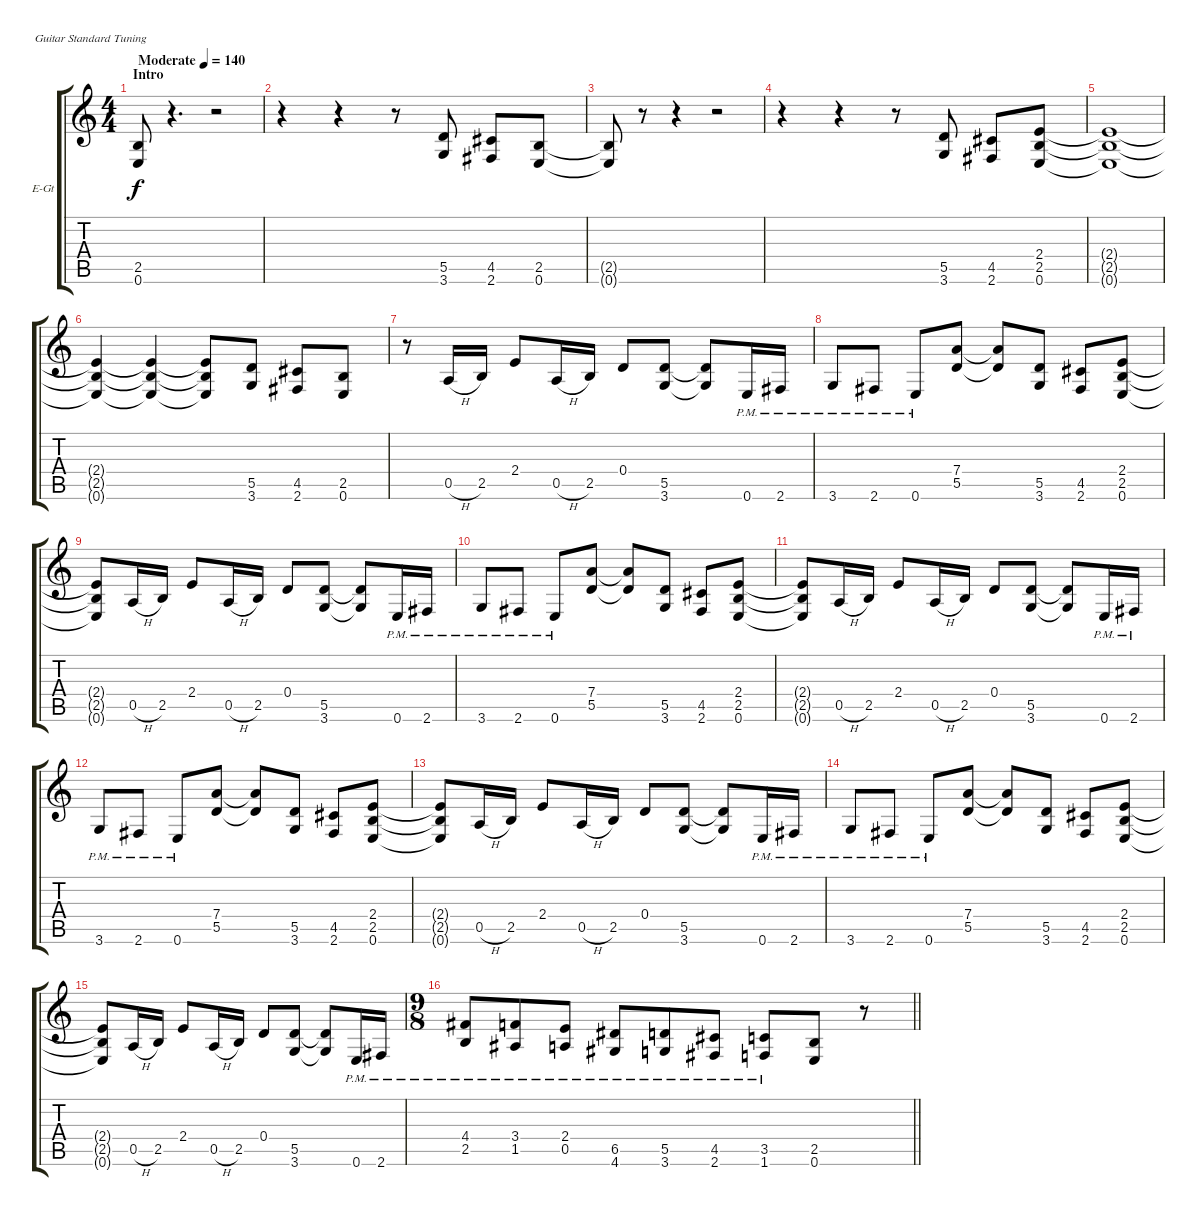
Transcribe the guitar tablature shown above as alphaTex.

\bracketExtendMode groupsimilarinstruments
\firstSystemTrackNameOrientation horizontal
\otherSystemsTrackNameOrientation horizontal
\track ("Broderick" "E-Gt") {instrument distortionguitar}
\staff {score tabs}
\tuning (E4 B3 G3 D3 A2 E2)
\ts (4 4)
\beaming (8 2 2 2 2)
\section ("" "Intro ")
\tempo (140 "Moderate")
\clef g2
\ks c
(2.5 0.6).8{dy f instrument distortionguitar} r.4{d} r.2 |
r.4 r.4 r.8 (5.5 3.6).8 (4.5 2.6).8 (2.5 0.6).8 |
(2.5{t} 0.6{t}).8 r.8 r.4 r.2 |
r.4 r.4 r.8 (5.5 3.6).8 (4.5 2.6).8 (2.4 2.5 0.6).8 |
(2.4{t} 2.5{t} 0.6{t}).1 |
(2.4{t} 2.5{t} 0.6{t}).4 (2.4{t} 2.5{t} 0.6{t}).4 (2.4{t} 2.5{t} 0.6{t}).8 (5.5 3.6).8 (4.5 2.6).8 (2.5 0.6).8 |
r.8 0.5{h}.16 2.5.16 2.4.8 0.5{h}.16 2.5.16 0.4.8 (5.5 3.6).8 (5.5{t} 3.6{t}).8 0.6{pm}.16 2.6{pm}.16 |
3.6{pm}.8 2.6{pm}.8 0.6{pm}.8 (7.4 5.5).8 (7.4{t} 5.5{t}).8 (5.5 3.6).8 (4.5 2.6).8 (2.4 2.5 0.6).8 |
(2.4{t} 2.5{t} 0.6{t}).8 0.5{h}.16 2.5.16 2.4.8 0.5{h}.16 2.5.16 0.4.8 (5.5 3.6).8 (5.5{t} 3.6{t}).8 0.6{pm}.16 2.6{pm}.16 |
3.6{pm}.8 2.6{pm}.8 0.6{pm}.8 (7.4 5.5).8 (7.4{t} 5.5{t}).8 (5.5 3.6).8 (4.5 2.6).8 (2.4 2.5 0.6).8 |
(2.4{t} 2.5{t} 0.6{t}).8 0.5{h}.16 2.5.16 2.4.8 0.5{h}.16 2.5.16 0.4.8 (5.5 3.6).8 (5.5{t} 3.6{t}).8 0.6{pm}.16 2.6{pm}.16 |
3.6{pm}.8 2.6{pm}.8 0.6{pm}.8 (7.4 5.5).8 (7.4{t} 5.5{t}).8 (5.5 3.6).8 (4.5 2.6).8 (2.4 2.5 0.6).8 |
(2.4{t} 2.5{t} 0.6{t}).8 0.5{h}.16 2.5.16 2.4.8 0.5{h}.16 2.5.16 0.4.8 (5.5 3.6).8 (5.5{t} 3.6{t}).8 0.6{pm}.16 2.6{pm}.16 |
3.6{pm}.8 2.6{pm}.8 0.6{pm}.8 (7.4 5.5).8 (7.4{t} 5.5{t}).8 (5.5 3.6).8 (4.5 2.6).8 (2.4 2.5 0.6).8 |
(2.4{t} 2.5{t} 0.6{t}).8 0.5{h}.16 2.5.16 2.4.8 0.5{h}.16 2.5.16 0.4.8 (5.5 3.6).8 (5.5{t} 3.6{t}).8 0.6{pm}.16 2.6{pm}.16 |
\ts (9 8)
\beaming (8 3 3 3)
\barLineRight lightlight
(4.4{pm} 2.5{pm}).8 (3.4{pm} 1.5{pm}).8 (2.4{pm} 0.5{pm}).8 (6.5{pm} 4.6{pm}).8 (5.5{pm} 3.6{pm}).8 (4.5{pm} 2.6{pm}).8 (3.5{pm} 1.6{pm}).8 (2.5 0.6).8 r.8
